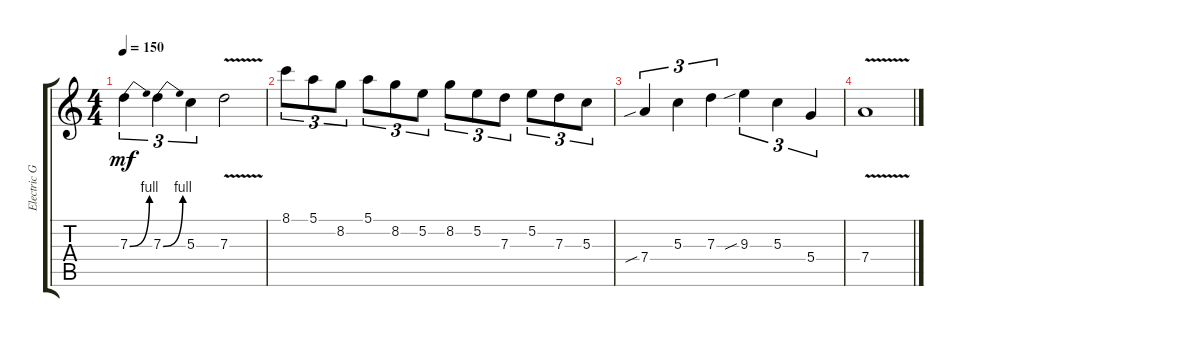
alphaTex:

\track ("Electric Guitar" "Electric G") {instrument distortionguitar}
\staff {score tabs}
\tuning (E4 B3 G3 D3 A2 E2) {hide}
\ts (4 4)
\tempo 150
\clef g2
\ks c
7.3{be (bend 0 0 60 4)}.4{tu (3 2) dy mf} 7.3{be (bend 0 0 60 4)}.4{tu (3 2)} 5.3.4{tu (3 2)} 7.3{v}.2 |
8.1.8{tu (3 2)} 5.1.8{tu (3 2)} 8.2.8{tu (3 2)} 5.1.8{tu (3 2)} 8.2.8{tu (3 2)} 5.2.8{tu (3 2)} 8.2.8{tu (3 2)} 5.2.8{tu (3 2)} 7.3.8{tu (3 2)} 5.2.8{tu (3 2)} 7.3.8{tu (3 2)} 5.3.8{tu (3 2)} |
7.4{sib}.4{tu (3 2)} 5.3.4{tu (3 2)} 7.3.4{tu (3 2)} 9.3{sib}.4{tu (3 2)} 5.3.4{tu (3 2)} 5.4.4{tu (3 2)} |
7.4{v}.1
